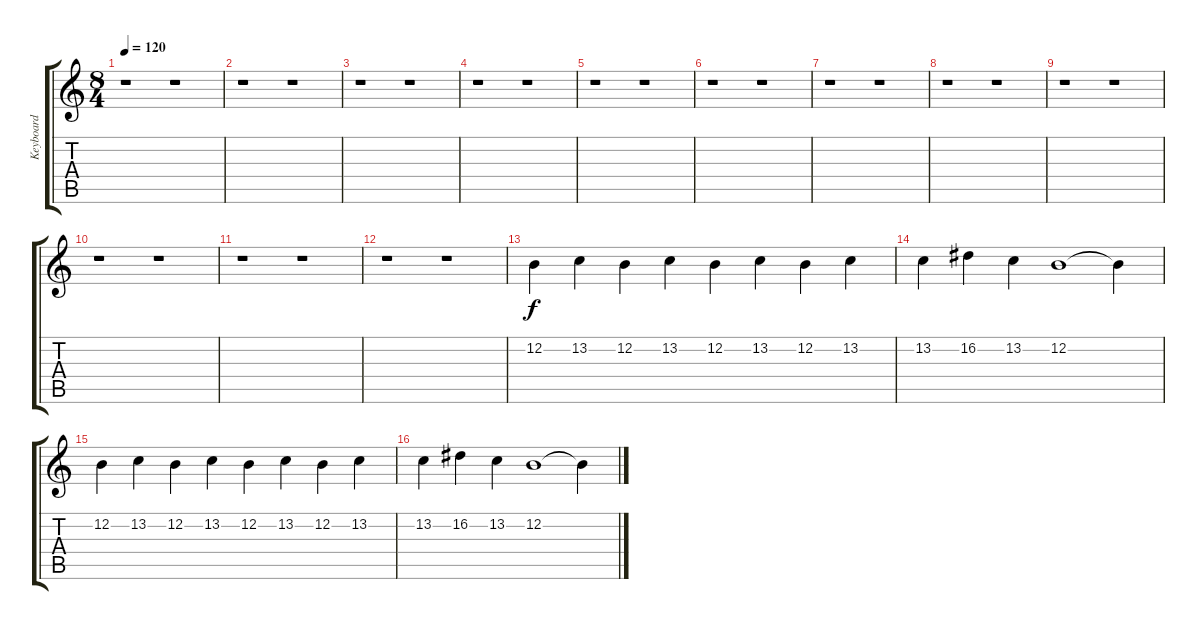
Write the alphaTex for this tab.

\track ("Keyboard" "Keyboard") {instrument stringensemble1}
\staff {score tabs}
\tuning (E4 B3 G3 D3 A2 E2) {hide}
\ts (8 4)
\tempo 120
\clef g2
\ks c
r.1{dy f instrument stringensemble1} r.1 |
r.1 r.1 |
r.1 r.1 |
r.1 r.1 |
r.1 r.1 |
r.1 r.1 |
r.1 r.1 |
r.1 r.1 |
r.1 r.1 |
r.1 r.1 |
r.1 r.1 |
r.1 r.1 |
12.2.4 13.2.4 12.2.4 13.2.4 12.2.4 13.2.4 12.2.4 13.2.4 |
13.2.4 16.2.4 13.2.4 12.2.1 12.2{t}.4 |
12.2.4 13.2.4 12.2.4 13.2.4{txt ""} 12.2.4 13.2.4 12.2.4 13.2.4 |
13.2.4 16.2.4 13.2.4 12.2.1 12.2{t}.4
